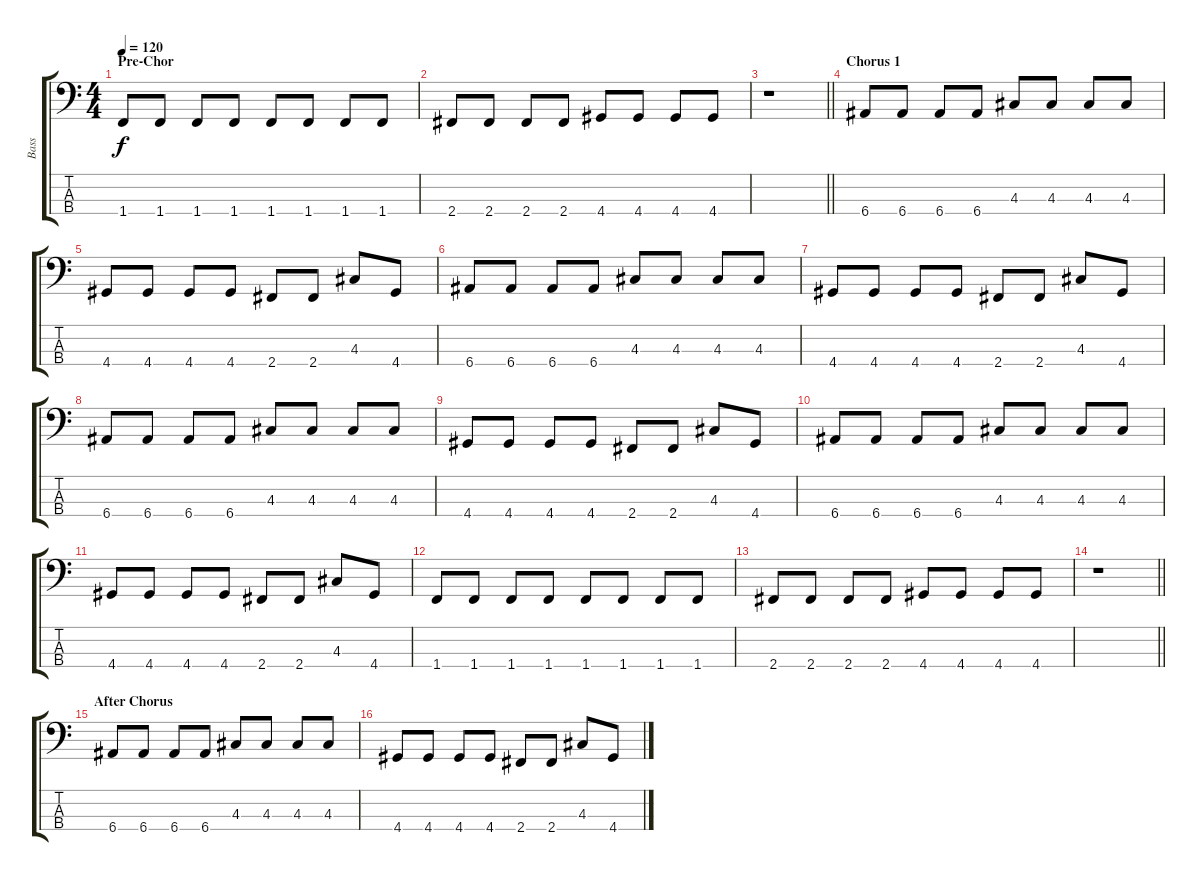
\track ("Bass" "Bass") {instrument electricbassfinger}
\staff {score tabs}
\tuning (G2 D2 A1 E1) {hide}
\ts (4 4)
\section ("" "Pre-Chor")
\tempo 120
\clef f4
\ks c
1.4.8{dy f} 1.4.8 1.4.8 1.4.8 1.4.8 1.4.8 1.4.8 1.4.8 |
2.4.8 2.4.8 2.4.8 2.4.8 4.4.8 4.4.8 4.4.8 4.4.8 |
\barLineRight lightlight
r.1 |
\section ("" "Chorus 1")
6.4.8 6.4.8 6.4.8 6.4.8 4.3.8 4.3.8 4.3.8 4.3.8 |
4.4.8 4.4.8 4.4.8 4.4.8 2.4.8 2.4.8 4.3.8 4.4.8 |
6.4.8 6.4.8 6.4.8 6.4.8 4.3.8 4.3.8 4.3.8 4.3.8 |
4.4.8 4.4.8 4.4.8 4.4.8 2.4.8 2.4.8 4.3.8 4.4.8 |
6.4.8 6.4.8 6.4.8 6.4.8 4.3.8 4.3.8 4.3.8 4.3.8 |
4.4.8 4.4.8 4.4.8 4.4.8 2.4.8 2.4.8 4.3.8 4.4.8 |
6.4.8 6.4.8 6.4.8 6.4.8 4.3.8 4.3.8 4.3.8 4.3.8 |
4.4.8 4.4.8 4.4.8 4.4.8 2.4.8 2.4.8 4.3.8 4.4.8 |
1.4.8 1.4.8 1.4.8 1.4.8 1.4.8 1.4.8 1.4.8 1.4.8 |
2.4.8 2.4.8 2.4.8 2.4.8 4.4.8 4.4.8 4.4.8 4.4.8 |
\barLineRight lightlight
r.1 |
\section ("" "After Chorus")
6.4.8 6.4.8 6.4.8 6.4.8 4.3.8 4.3.8 4.3.8 4.3.8 |
4.4.8 4.4.8 4.4.8 4.4.8 2.4.8 2.4.8 4.3.8 4.4.8
